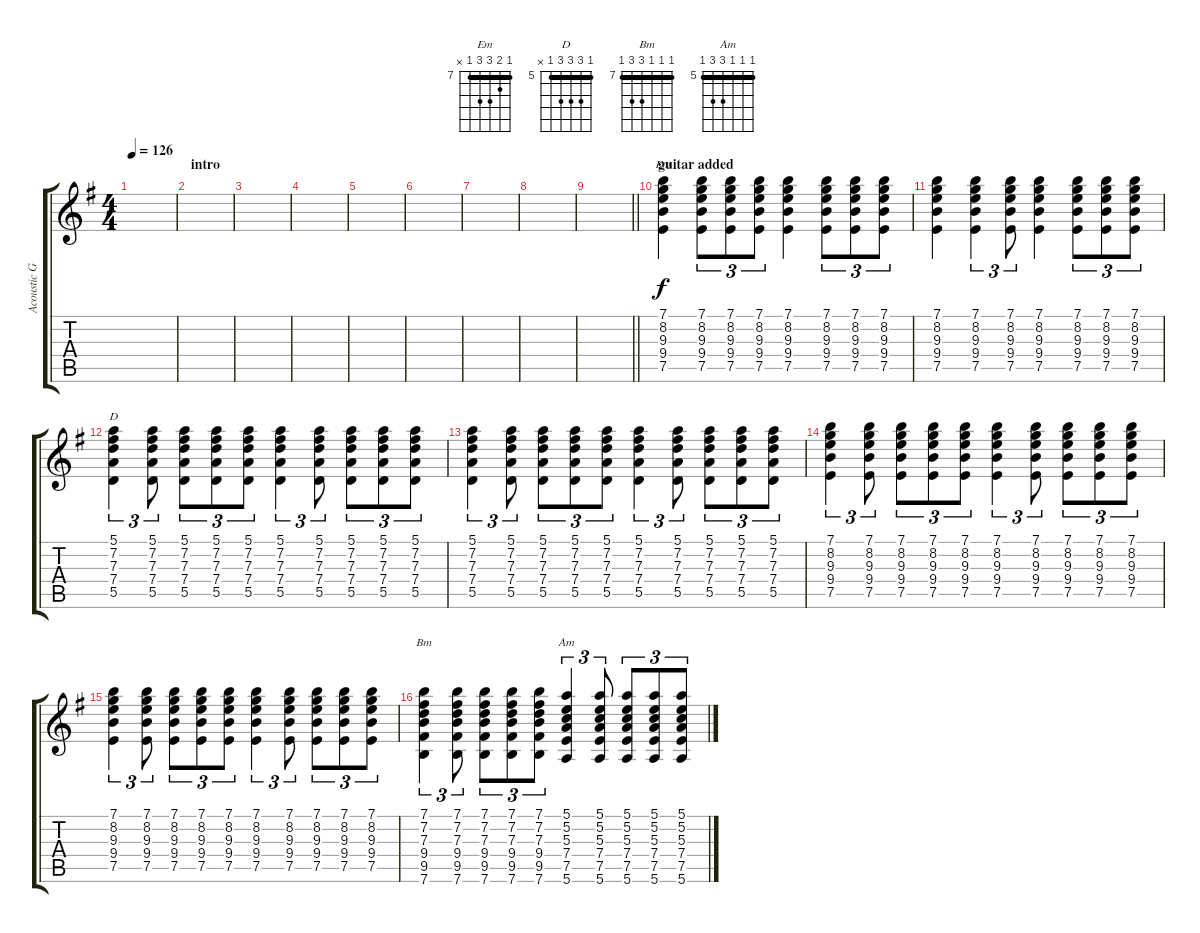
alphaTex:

\track ("Acoustic Guitar" "Acoustic G") {instrument acousticguitarsteel}
\staff {score tabs}
\tuning (E4 B3 G3 D3 A2 E2) {hide}
\chord ("Em" 7 8 9 9 7 x) {firstfret 7 barre 7}
\chord ("D" 5 7 7 7 5 x) {firstfret 5 barre 5}
\chord ("Bm" 7 7 7 9 9 7) {firstfret 7 barre 7}
\chord ("Am" 5 5 5 7 7 5) {firstfret 5 barre 5}
\ts (4 4)
\tempo 126
\clef g2
\ks eminor
|
\section ("" "intro")
|
|
|
|
|
|
|
\barLineRight lightlight
|
\section ("" "guitar added")
(7.1 8.2 9.3 9.4 7.5).4{ch "Em"} (7.1 8.2 9.3 9.4 7.5).8{tu (3 2)} (7.1 8.2 9.3 9.4 7.5).8{tu (3 2)} (7.1 8.2 9.3 9.4 7.5).8{tu (3 2)} (7.1 8.2 9.3 9.4 7.5).4 (7.1 8.2 9.3 9.4 7.5).8{tu (3 2)} (7.1 8.2 9.3 9.4 7.5).8{tu (3 2)} (7.1 8.2 9.3 9.4 7.5).8{tu (3 2)} |
(7.1 8.2 9.3 9.4 7.5).4 (7.1 8.2 9.3 9.4 7.5).4{tu (3 2)} (7.1 8.2 9.3 9.4 7.5).8{tu (3 2)} (7.1 8.2 9.3 9.4 7.5).4 (7.1 8.2 9.3 9.4 7.5).8{tu (3 2)} (7.1 8.2 9.3 9.4 7.5).8{tu (3 2)} (7.1 8.2 9.3 9.4 7.5).8{tu (3 2)} |
(5.1 7.2 7.3 7.4 5.5).4{tu (3 2) ch "D"} (5.1 7.2 7.3 7.4 5.5).8{tu (3 2)} (5.1 7.2 7.3 7.4 5.5).8{tu (3 2)} (5.1 7.2 7.3 7.4 5.5).8{tu (3 2)} (5.1 7.2 7.3 7.4 5.5).8{tu (3 2)} (5.1 7.2 7.3 7.4 5.5).4{tu (3 2)} (5.1 7.2 7.3 7.4 5.5).8{tu (3 2)} (5.1 7.2 7.3 7.4 5.5).8{tu (3 2)} (5.1 7.2 7.3 7.4 5.5).8{tu (3 2)} (5.1 7.2 7.3 7.4 5.5).8{tu (3 2)} |
(5.1 7.2 7.3 7.4 5.5).4{tu (3 2)} (5.1 7.2 7.3 7.4 5.5).8{tu (3 2)} (5.1 7.2 7.3 7.4 5.5).8{tu (3 2)} (5.1 7.2 7.3 7.4 5.5).8{tu (3 2)} (5.1 7.2 7.3 7.4 5.5).8{tu (3 2)} (5.1 7.2 7.3 7.4 5.5).4{tu (3 2)} (5.1 7.2 7.3 7.4 5.5).8{tu (3 2)} (5.1 7.2 7.3 7.4 5.5).8{tu (3 2)} (5.1 7.2 7.3 7.4 5.5).8{tu (3 2)} (5.1 7.2 7.3 7.4 5.5).8{tu (3 2)} |
(7.1 8.2 9.3 9.4 7.5).4{tu (3 2)} (7.1 8.2 9.3 9.4 7.5).8{tu (3 2)} (7.1 8.2 9.3 9.4 7.5).8{tu (3 2)} (7.1 8.2 9.3 9.4 7.5).8{tu (3 2)} (7.1 8.2 9.3 9.4 7.5).8{tu (3 2)} (7.1 8.2 9.3 9.4 7.5).4{tu (3 2)} (7.1 8.2 9.3 9.4 7.5).8{tu (3 2)} (7.1 8.2 9.3 9.4 7.5).8{tu (3 2)} (7.1 8.2 9.3 9.4 7.5).8{tu (3 2)} (7.1 8.2 9.3 9.4 7.5).8{tu (3 2)} |
(7.1 8.2 9.3 9.4 7.5).4{tu (3 2)} (7.1 8.2 9.3 9.4 7.5).8{tu (3 2)} (7.1 8.2 9.3 9.4 7.5).8{tu (3 2)} (7.1 8.2 9.3 9.4 7.5).8{tu (3 2)} (7.1 8.2 9.3 9.4 7.5).8{tu (3 2)} (7.1 8.2 9.3 9.4 7.5).4{tu (3 2)} (7.1 8.2 9.3 9.4 7.5).8{tu (3 2)} (7.1 8.2 9.3 9.4 7.5).8{tu (3 2)} (7.1 8.2 9.3 9.4 7.5).8{tu (3 2)} (7.1 8.2 9.3 9.4 7.5).8{tu (3 2)} |
(7.1 7.2 7.3 9.4 9.5 7.6).4{tu (3 2) ch "Bm"} (7.1 7.2 7.3 9.4 9.5 7.6).8{tu (3 2)} (7.1 7.2 7.3 9.4 9.5 7.6).8{tu (3 2)} (7.1 7.2 7.3 9.4 9.5 7.6).8{tu (3 2)} (7.1 7.2 7.3 9.4 9.5 7.6).8{tu (3 2)} (5.1 5.2 5.3 7.4 7.5 5.6).4{tu (3 2) ch "Am"} (5.1 5.2 5.3 7.4 7.5 5.6).8{tu (3 2)} (5.1 5.2 5.3 7.4 7.5 5.6).8{tu (3 2)} (5.1 5.2 5.3 7.4 7.5 5.6).8{tu (3 2)} (5.1 5.2 5.3 7.4 7.5 5.6).8{tu (3 2)}
